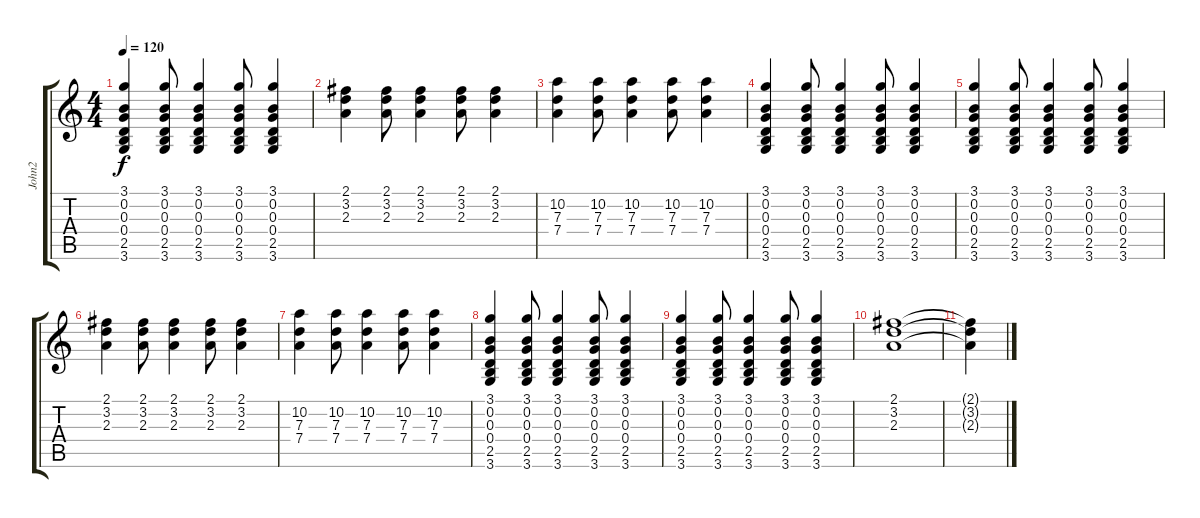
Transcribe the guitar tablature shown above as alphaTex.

\track ("John2" "John2") {instrument electricguitarclean}
\staff {score tabs}
\tuning (E4 B3 G3 D3 A2 E2) {hide}
\ts (4 4)
\tempo 120
\clef g2
\ks c
(3.1 0.2 0.3 0.4 2.5 3.6).4{dy f} (3.1 0.2 0.3 0.4 2.5 3.6).8 (3.1 0.2 0.3 0.4 2.5 3.6).4 (3.1 0.2 0.3 0.4 2.5 3.6).8 (3.1 0.2 0.3 0.4 2.5 3.6).4 |
(2.1 3.2 2.3).4 (2.1 3.2 2.3).8 (2.1 3.2 2.3).4 (2.1 3.2 2.3).8 (2.1 3.2 2.3).4 |
(10.2 7.3 7.4).4 (10.2 7.3 7.4).8 (10.2 7.3 7.4).4 (10.2 7.3 7.4).8 (10.2 7.3 7.4).4 |
(3.1 0.2 0.3 0.4 2.5 3.6).4 (3.1 0.2 0.3 0.4 2.5 3.6).8 (3.1 0.2 0.3 0.4 2.5 3.6).4 (3.1 0.2 0.3 0.4 2.5 3.6).8 (3.1 0.2 0.3 0.4 2.5 3.6).4 |
(3.1 0.2 0.3 0.4 2.5 3.6).4 (3.1 0.2 0.3 0.4 2.5 3.6).8 (3.1 0.2 0.3 0.4 2.5 3.6).4 (3.1 0.2 0.3 0.4 2.5 3.6).8 (3.1 0.2 0.3 0.4 2.5 3.6).4 |
(2.1 3.2 2.3).4 (2.1 3.2 2.3).8 (2.1 3.2 2.3).4 (2.1 3.2 2.3).8 (2.1 3.2 2.3).4 |
(10.2 7.3 7.4).4 (10.2 7.3 7.4).8 (10.2 7.3 7.4).4 (10.2 7.3 7.4).8 (10.2 7.3 7.4).4 |
(3.1 0.2 0.3 0.4 2.5 3.6).4 (3.1 0.2 0.3 0.4 2.5 3.6).8 (3.1 0.2 0.3 0.4 2.5 3.6).4 (3.1 0.2 0.3 0.4 2.5 3.6).8 (3.1 0.2 0.3 0.4 2.5 3.6).4 |
(3.1 0.2 0.3 0.4 2.5 3.6).4 (3.1 0.2 0.3 0.4 2.5 3.6).8 (3.1 0.2 0.3 0.4 2.5 3.6).4 (3.1 0.2 0.3 0.4 2.5 3.6).8 (3.1 0.2 0.3 0.4 2.5 3.6).4 |
(2.1 3.2 2.3).1 |
(2.1{t} 3.2{t} 2.3{t}).4
